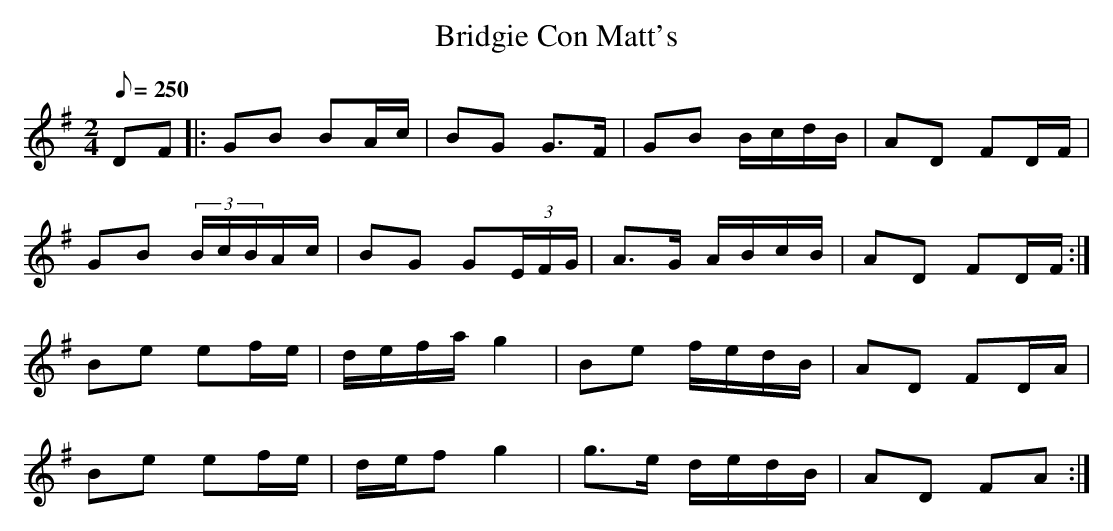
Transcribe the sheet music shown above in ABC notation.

X:1
T: Bridgie Con Matt's
L: 1/8
M: 2/4
Q: 250
K: G
DF|: GB BA/c/|BG G>F|GB B/c/d/B/|AD FD/F/|
GB (3B/c/B/A/c/|BG G(3E/F/G/|A>G A/B/c/B/|AD FD/F/ :|
Be ef/e/|d/e/f/a/ g2|Be f/e/d/B/|AD FD/A/|
Be ef/e/|d/e/f g2|g>e d/e/d/B/|AD FA :|
